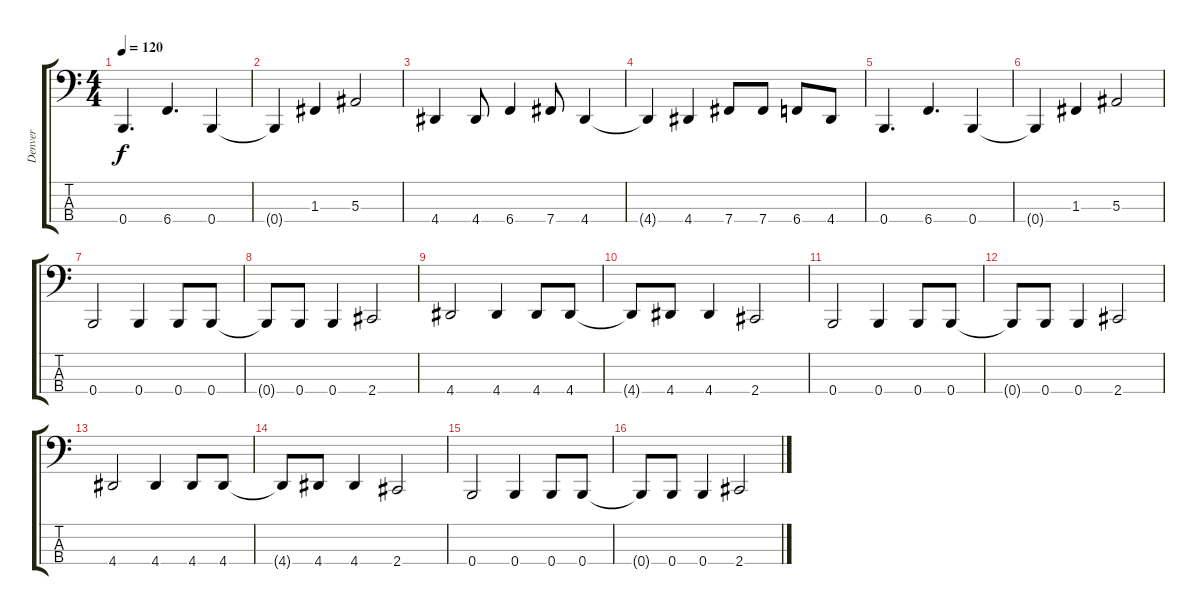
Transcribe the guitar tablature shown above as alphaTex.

\track ("Denver" "Denver") {instrument electricbassfinger}
\staff {score tabs}
\tuning (Eb2 Bb1 F1 B0) {hide}
\ts (4 4)
\tempo 120
\clef f4
\ks c
0.4.4{d dy f} 6.4.4{d} 0.4.4 |
0.4{t}.4 1.3.4 5.3.2 |
4.4.4 4.4.8 6.4.4 7.4.8 4.4.4 |
4.4{t}.4 4.4.4 7.4.8 7.4.8 6.4.8 4.4.8 |
0.4.4{d} 6.4.4{d} 0.4.4 |
0.4{t}.4 1.3.4 5.3.2 |
0.4.2 0.4.4 0.4.8 0.4.8 |
0.4{t}.8 0.4.8 0.4.4 2.4.2 |
4.4.2 4.4.4 4.4.8 4.4.8 |
4.4{t}.8 4.4.8 4.4.4 2.4.2 |
0.4.2 0.4.4 0.4.8 0.4.8 |
0.4{t}.8 0.4.8 0.4.4 2.4.2 |
4.4.2 4.4.4 4.4.8 4.4.8 |
4.4{t}.8 4.4.8 4.4.4 2.4.2 |
0.4.2 0.4.4 0.4.8 0.4.8 |
0.4{t}.8 0.4.8 0.4.4 2.4.2
